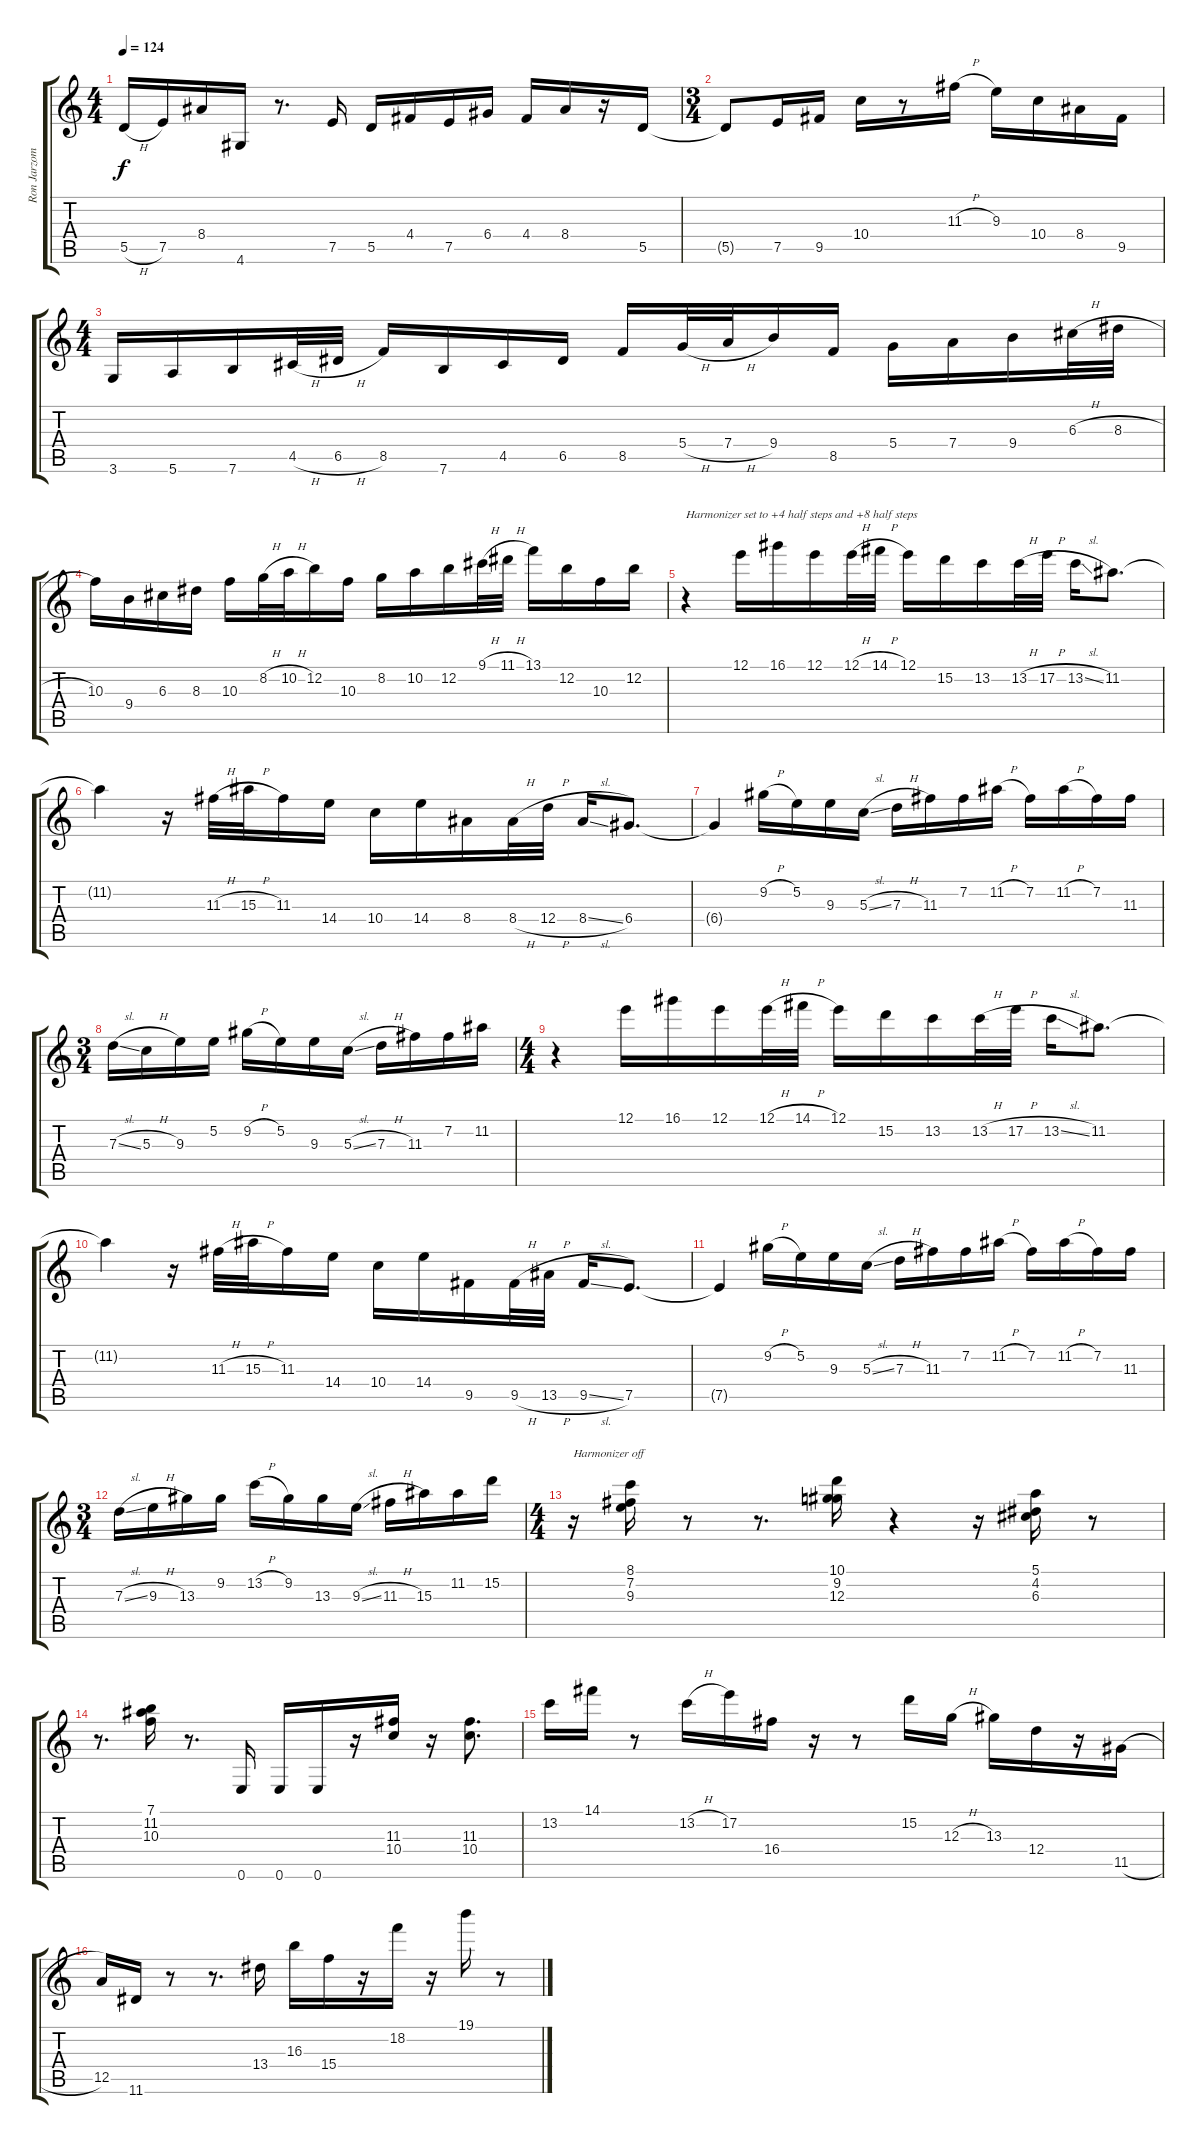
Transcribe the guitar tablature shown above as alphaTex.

\track ("Ron Jarzombek (Lead)" "Ron Jarzom") {instrument overdrivenguitar}
\staff {score tabs}
\tuning (E4 B3 G3 D3 A2 E2) {hide}
\ts (4 4)
\tempo 124
\clef g2
\ks c
5.5{h}.16{dy f} 7.5.16 8.4.16 4.6.16 r.8{d} 7.5.16 5.5.16 4.4.16 7.5.16 6.4.16 4.4.16 8.4.16 r.16 5.5.16 |
\ts (3 4)
5.5{t}.8 7.5.16 9.5.16 10.4.16 r.8 11.3{h}.16 9.3.16 10.4.16 8.4.16 9.5.16 |
\ts (4 4)
3.6.16 5.6.16 7.6.16 4.5{h}.32 6.5{h}.32 8.5.16 7.6.16 4.5.16 6.5.16 8.5.16 5.4{h}.32 7.4{h}.32 9.4.16 8.5.16 5.4.16 7.4.16 9.4.16 6.3{h}.32 8.3{h}.32 |
10.3.16 9.4.16 6.3.16 8.3.16 10.3.16 8.2{h}.32 10.2{h}.32 12.2.16 10.3.16 8.2.16 10.2.16 12.2.16 9.1{h}.32 11.1{h}.32 13.1.16 12.2.16 10.3.16 12.2.16 |
r.4{txt "Harmonizer set to +4 half steps and +8 half steps" volume 8} 12.1.16 16.1.16 12.1.16 12.1{h}.32 14.1{h}.32 12.1.16 15.2.16 13.2.16 13.2{h}.32 17.2{h}.32 13.2{sl}.16 11.2.8{d} |
11.2{t}.4 r.16 11.3{h}.32 15.3{h}.32 11.3.16 14.4.16 10.4.16 14.4.16 8.4.16 8.4{h}.32 12.4{h}.32 8.4{sl}.16 6.4.8{d} |
6.4{t}.4 9.2{h}.16 5.2.16 9.3.16 5.3{sl}.16 7.3{h}.16 11.3.16 7.2.16 11.2{h}.16 7.2.16 11.2{h}.16 7.2.16 11.3.16 |
\ts (3 4)
7.3{sl}.16 5.3{h}.16 9.3.16 5.2.16 9.2{h}.16 5.2.16 9.3.16 5.3{sl}.16 7.3{h}.16 11.3.16 7.2.16 11.2.16 |
\ts (4 4)
r.4 12.1.16 16.1.16 12.1.16 12.1{h}.32 14.1{h}.32 12.1.16 15.2.16 13.2.16 13.2{h}.32 17.2{h}.32 13.2{sl}.16 11.2.8{d} |
11.2{t}.4 r.16 11.3{h}.32 15.3{h}.32 11.3.16 14.4.16 10.4.16 14.4.16 9.5.16 9.5{h}.32 13.5{h}.32 9.5{sl}.16 7.5.8{d} |
7.5{t}.4 9.2{h}.16 5.2.16 9.3.16 5.3{sl}.16 7.3{h}.16 11.3.16 7.2.16 11.2{h}.16 7.2.16 11.2{h}.16 7.2.16 11.3.16 |
\ts (3 4)
7.3{sl}.16 9.3{h}.16 13.3.16 9.2.16 13.2{h}.16 9.2.16 13.3.16 9.3{sl}.16 11.3{h}.16 15.3.16 11.2.16 15.2.16 |
\ts (4 4)
r.16{txt "Harmonizer off" volume 13} (8.1 7.2 9.3).16 r.8 r.8{d} (10.1 9.2 12.3).16 r.4 r.16 (5.1 4.2 6.3).16 r.8 |
r.8{d} (7.1 11.2 10.3).16 r.8{d} 0.6.16 0.6.16 0.6.16 r.16 (11.3 10.4).16 r.16 (11.3 10.4).8{d} |
13.2.16 14.1.16 r.8 13.2{h}.16 17.2.16 16.4.16 r.16 r.8 15.2.16 12.3{h}.16 13.3.16 12.4.16 r.16 11.5{h}.16 |
12.5.16 11.6.16 r.8 r.8{d} 13.4.16 16.3.16 15.4.16 r.16 18.2.16 r.16 19.1.16 r.8
